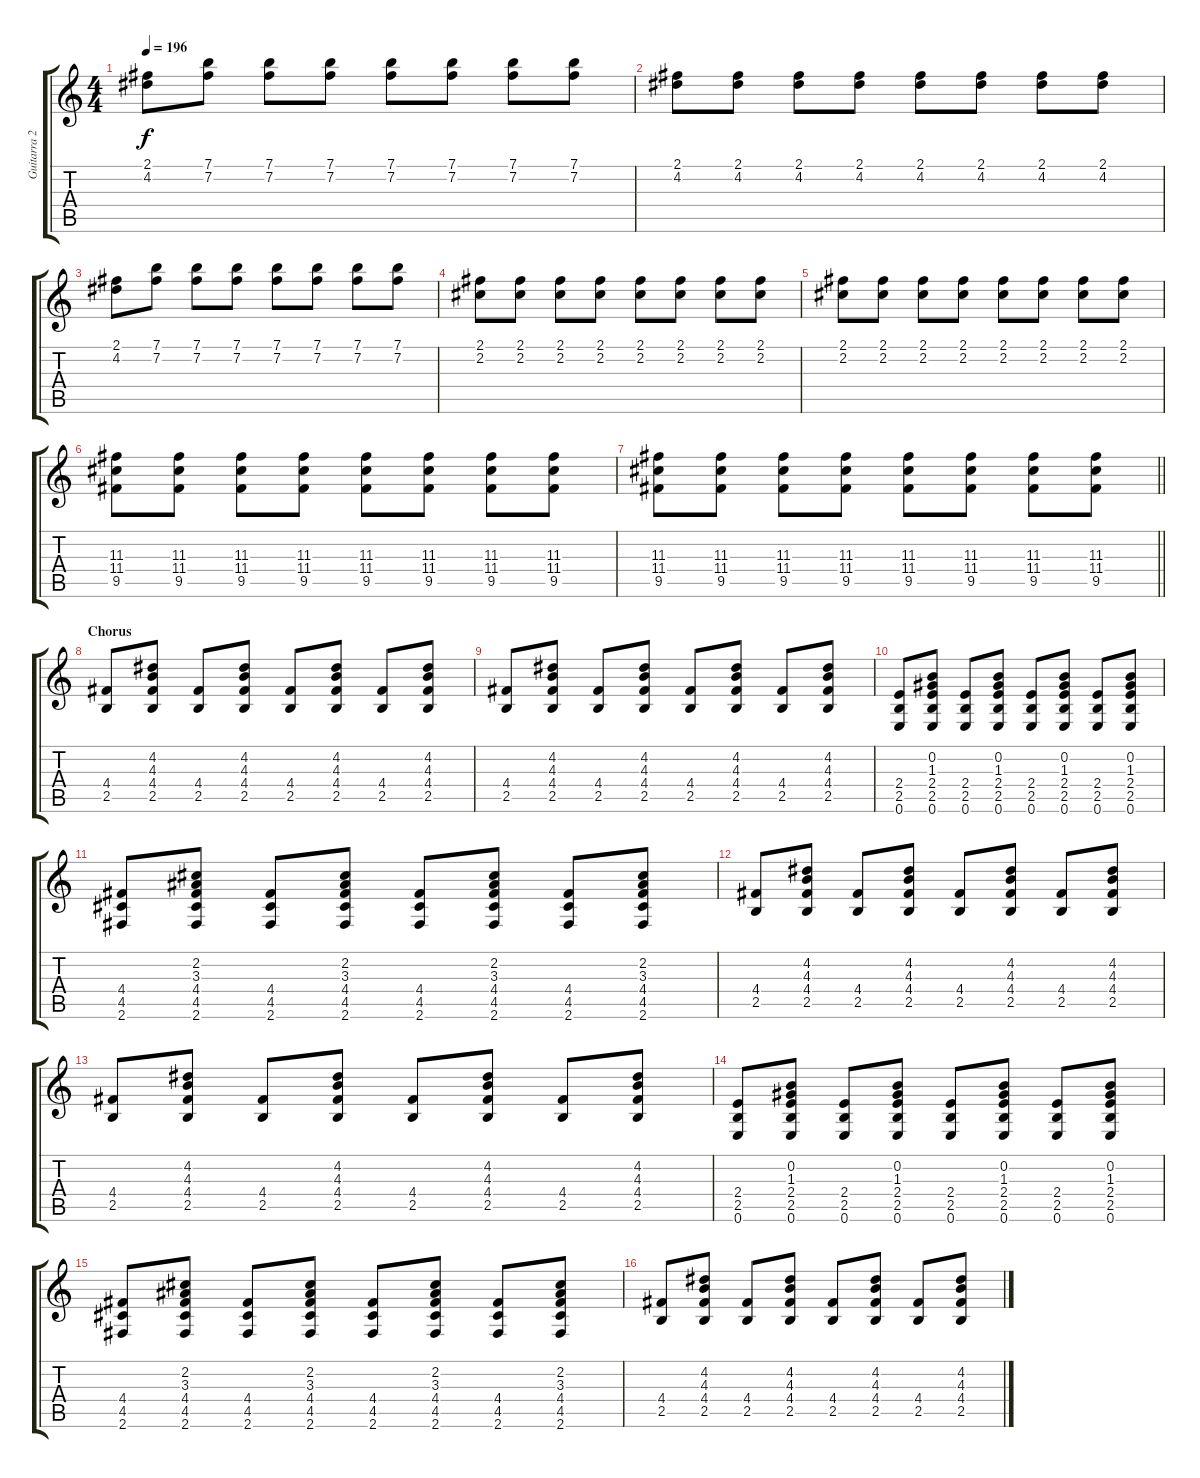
\track ("Guitarra 2 - Erik" "Guitarra 2") {instrument electricguitarclean}
\staff {score tabs}
\tuning (E4 B3 G3 D3 A2 E2) {hide}
\ts (4 4)
\tempo 196
\clef g2
\ks c
(2.1 4.2).8{dy f} (7.1 7.2).8 (7.1 7.2).8 (7.1 7.2).8 (7.1 7.2).8 (7.1 7.2).8 (7.1 7.2).8 (7.1 7.2).8 |
(2.1 4.2).8 (2.1 4.2).8 (2.1 4.2).8 (2.1 4.2).8 (2.1 4.2).8 (2.1 4.2).8 (2.1 4.2).8 (2.1 4.2).8 |
(2.1 4.2).8 (7.1 7.2).8 (7.1 7.2).8 (7.1 7.2).8 (7.1 7.2).8 (7.1 7.2).8 (7.1 7.2).8 (7.1 7.2).8 |
(2.1 2.2).8 (2.1 2.2).8 (2.1 2.2).8 (2.1 2.2).8 (2.1 2.2).8 (2.1 2.2).8 (2.1 2.2).8 (2.1 2.2).8 |
(2.1 2.2).8 (2.1 2.2).8 (2.1 2.2).8 (2.1 2.2).8 (2.1 2.2).8 (2.1 2.2).8 (2.1 2.2).8 (2.1 2.2).8 |
(11.3 11.4 9.5).8 (11.3 11.4 9.5).8 (11.3 11.4 9.5).8 (11.3 11.4 9.5).8 (11.3 11.4 9.5).8 (11.3 11.4 9.5).8 (11.3 11.4 9.5).8 (11.3 11.4 9.5).8 |
\barLineRight lightlight
(11.3 11.4 9.5).8 (11.3 11.4 9.5).8 (11.3 11.4 9.5).8 (11.3 11.4 9.5).8 (11.3 11.4 9.5).8 (11.3 11.4 9.5).8 (11.3 11.4 9.5).8 (11.3 11.4 9.5).8 |
\section ("" "Chorus")
(4.4 2.5).8 (4.2 4.3 4.4 2.5).8 (4.4 2.5).8 (4.2 4.3 4.4 2.5).8 (4.4 2.5).8 (4.2 4.3 4.4 2.5).8 (4.4 2.5).8 (4.2 4.3 4.4 2.5).8 |
(4.4 2.5).8 (4.2 4.3 4.4 2.5).8 (4.4 2.5).8 (4.2 4.3 4.4 2.5).8 (4.4 2.5).8 (4.2 4.3 4.4 2.5).8 (4.4 2.5).8 (4.2 4.3 4.4 2.5).8 |
(2.4 2.5 0.6).8 (0.2 1.3 2.4 2.5 0.6).8 (2.4 2.5 0.6).8 (0.2 1.3 2.4 2.5 0.6).8 (2.4 2.5 0.6).8 (0.2 1.3 2.4 2.5 0.6).8 (2.4 2.5 0.6).8 (0.2 1.3 2.4 2.5 0.6).8 |
(4.4 4.5 2.6).8 (2.2 3.3 4.4 4.5 2.6).8 (4.4 4.5 2.6).8 (2.2 3.3 4.4 4.5 2.6).8 (4.4 4.5 2.6).8 (2.2 3.3 4.4 4.5 2.6).8 (4.4 4.5 2.6).8 (2.2 3.3 4.4 4.5 2.6).8 |
(4.4 2.5).8 (4.2 4.3 4.4 2.5).8 (4.4 2.5).8 (4.2 4.3 4.4 2.5).8 (4.4 2.5).8 (4.2 4.3 4.4 2.5).8 (4.4 2.5).8 (4.2 4.3 4.4 2.5).8 |
(4.4 2.5).8 (4.2 4.3 4.4 2.5).8 (4.4 2.5).8 (4.2 4.3 4.4 2.5).8 (4.4 2.5).8 (4.2 4.3 4.4 2.5).8 (4.4 2.5).8 (4.2 4.3 4.4 2.5).8 |
(2.4 2.5 0.6).8 (0.2 1.3 2.4 2.5 0.6).8 (2.4 2.5 0.6).8 (0.2 1.3 2.4 2.5 0.6).8 (2.4 2.5 0.6).8 (0.2 1.3 2.4 2.5 0.6).8 (2.4 2.5 0.6).8 (0.2 1.3 2.4 2.5 0.6).8 |
(4.4 4.5 2.6).8 (2.2 3.3 4.4 4.5 2.6).8 (4.4 4.5 2.6).8 (2.2 3.3 4.4 4.5 2.6).8 (4.4 4.5 2.6).8 (2.2 3.3 4.4 4.5 2.6).8 (4.4 4.5 2.6).8 (2.2 3.3 4.4 4.5 2.6).8 |
(4.4 2.5).8 (4.2 4.3 4.4 2.5).8 (4.4 2.5).8 (4.2 4.3 4.4 2.5).8 (4.4 2.5).8 (4.2 4.3 4.4 2.5).8 (4.4 2.5).8 (4.2 4.3 4.4 2.5).8
